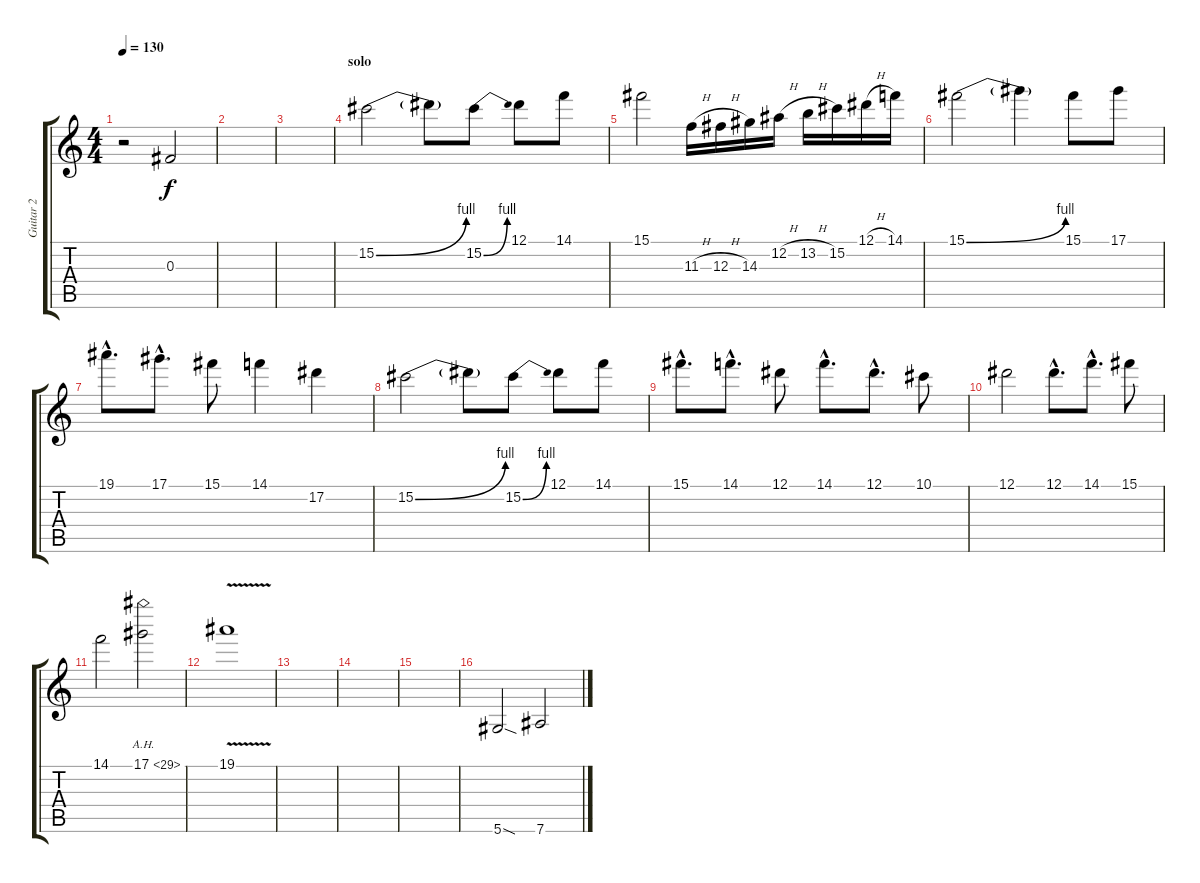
\track ("Guitar 2" "Guitar 2") {instrument overdrivenguitar}
\staff {score tabs}
\tuning (Eb4 Bb3 Gb3 Db3 Ab2 Eb2) {hide}
\ts (4 4)
\tempo 130
\clef g2
\ks c
r.2{dy f} 0.3.2 |
|
|
\section ("" "solo")
15.2{be (bend 0 0 60 4)}.2 15.2{t}.8 15.2{be (bend 0 0 60 4)}.8 12.1.8 14.1.8 |
15.1.2 11.3{h}.16 12.3{h}.16 14.3.16 12.2{h}.16 13.2{h}.16 15.2.16 12.1{h}.16 14.1.16 |
15.1{be (bend 0 0 60 4)}.2 15.1{t}.4 15.1.8 17.1.8 |
19.1{hac}.8{d} 17.1{hac}.8{d} 15.1.8 14.1.4 17.2.4 |
15.2{be (bend 0 0 60 4)}.2 15.2{t}.8 15.2{be (bend 0 0 60 4)}.8 12.1.8 14.1.8 |
15.1{hac}.8{d} 14.1{hac}.8{d} 12.1.8 14.1{hac}.8{d} 12.1{hac}.8{d} 10.1.8 |
12.1.2 12.1{hac}.8{d} 14.1{hac}.8{d} 15.1.8 |
14.1.2 17.1{ah 12}.2 |
19.1{v}.1 |
|
|
|
5.6{sod}.2 7.6.2
